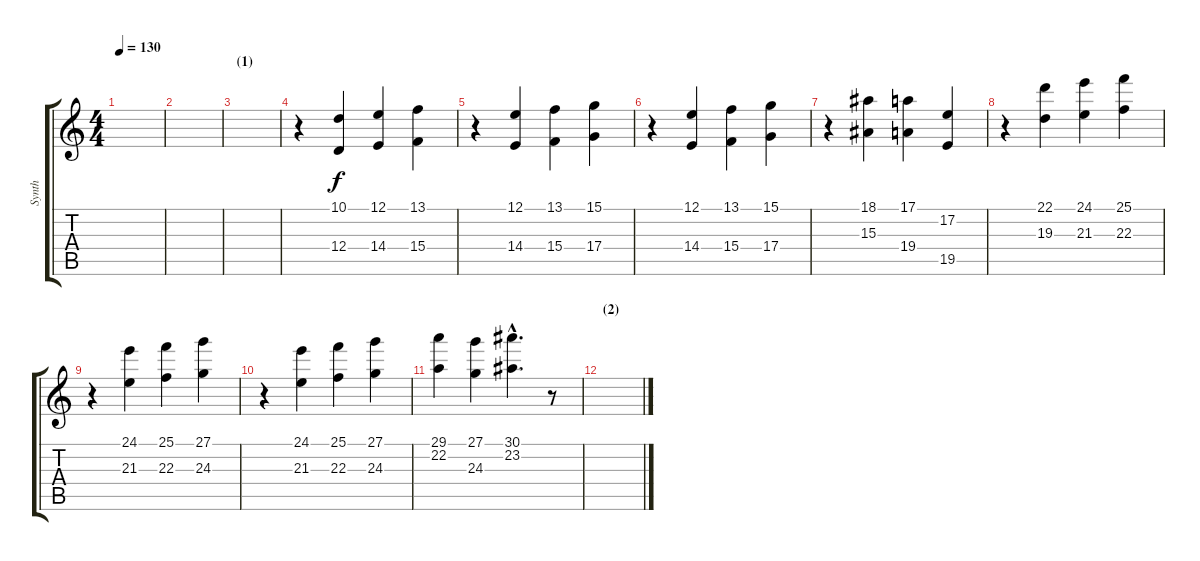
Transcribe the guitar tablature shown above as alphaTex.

\track ("Synth" "Synth") {instrument stringensemble1}
\staff {score tabs}
\tuning (E4 B3 G3 D3 A2 E2) {hide}
\ts (4 4)
\tempo 130
\clef g2
\ks c
|
|
\section ("" "(1)")
|
r.4 (10.1 12.4).4 (12.1 14.4).4 (13.1 15.4).4 |
r.4 (12.1 14.4).4 (13.1 15.4).4 (15.1 17.4).4 |
r.4 (12.1 14.4).4 (13.1 15.4).4 (15.1 17.4).4 |
r.4 (18.1 15.3).4 (17.1 19.4).4 (17.2 19.5).4 |
r.4 (22.1 19.3).4 (24.1 21.3).4 (25.1 22.3).4 |
r.4 (24.1 21.3).4 (25.1 22.3).4 (27.1 24.3).4 |
r.4 (24.1 21.3).4 (25.1 22.3).4 (27.1 24.3).4 |
(29.1 22.2).4 (27.1 24.3).4 (30.1{hac} 23.2{hac}).4{d} r.8 |
\section ("" "(2)")
